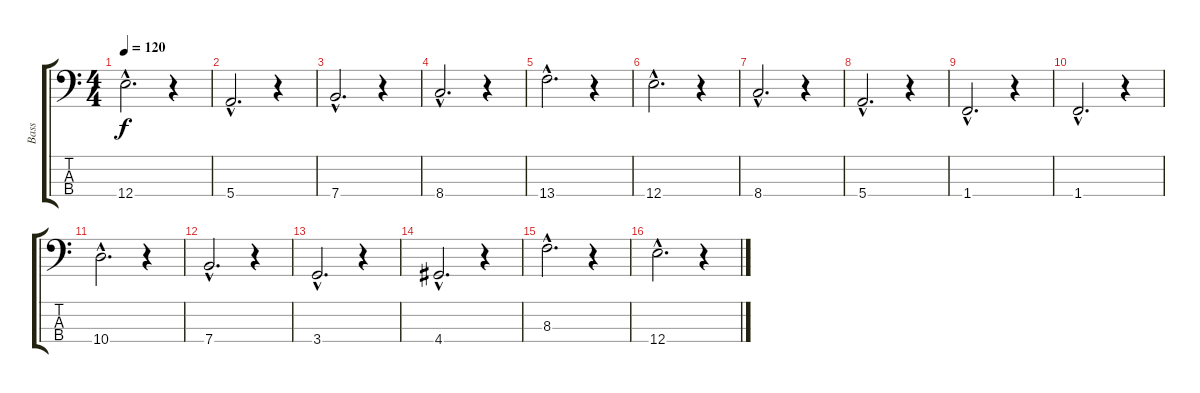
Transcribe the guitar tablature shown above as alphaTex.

\track ("Bass" "Bass") {instrument electricbassfinger}
\staff {score tabs}
\tuning (G2 D2 A1 E1) {hide}
\ts (4 4)
\tempo 120
\clef f4
\ks c
12.4{hac}.2{d dy f} r.4 |
5.4{hac}.2{d} r.4 |
7.4{hac}.2{d} r.4 |
8.4{hac}.2{d} r.4 |
13.4{hac}.2{d} r.4 |
12.4{hac}.2{d} r.4 |
8.4{hac}.2{d} r.4 |
5.4{hac}.2{d} r.4 |
1.4{hac}.2{d} r.4 |
1.4{hac}.2{d} r.4 |
10.4{hac}.2{d} r.4 |
7.4{hac}.2{d} r.4 |
3.4{hac}.2{d} r.4 |
4.4{hac}.2{d} r.4 |
8.3{hac}.2{d} r.4 |
12.4{hac}.2{d} r.4
